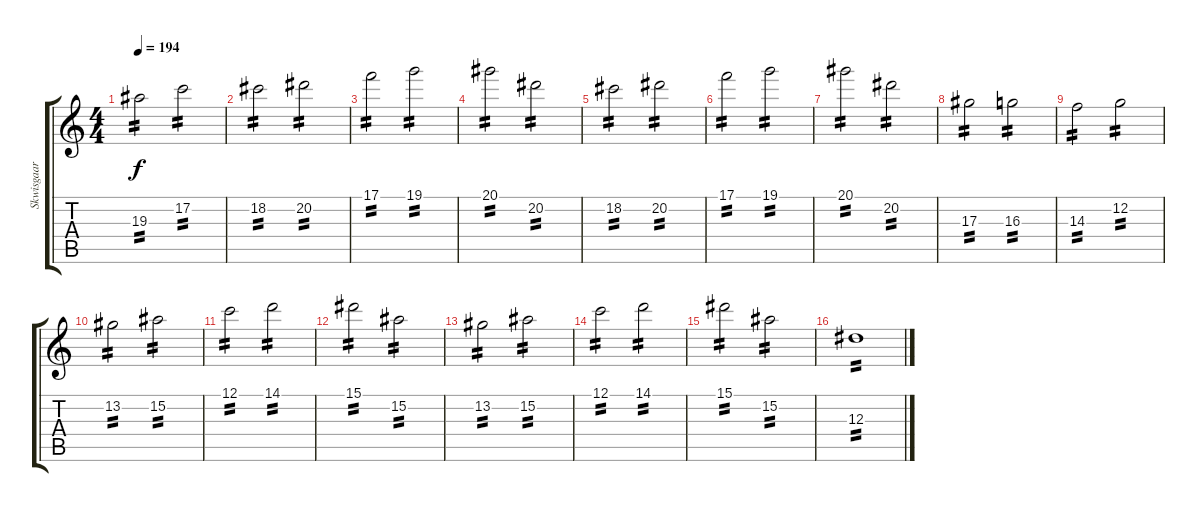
\track ("Skwisgaar Skwigelf (Solo Guitar 1)" "Skwisgaar ") {instrument distortionguitar}
\staff {score tabs}
\tuning (C4 G3 Eb3 Bb2 F2 C2) {hide}
\ts (4 4)
\tempo 194
\clef g2
\ks c
19.3.2{tp 2 dy f} 17.2.2{tp 2} |
18.2.2{tp 2} 20.2.2{tp 2} |
17.1.2{tp 2} 19.1.2{tp 2} |
20.1.2{tp 2} 20.2.2{tp 2} |
18.2.2{tp 2} 20.2.2{tp 2} |
17.1.2{tp 2} 19.1.2{tp 2} |
20.1.2{tp 2} 20.2.2{tp 2} |
17.3.2{tp 2} 16.3.2{tp 2} |
14.3.2{tp 2} 12.2.2{tp 2} |
13.2.2{tp 2} 15.2.2{tp 2} |
12.1.2{tp 2} 14.1.2{tp 2} |
15.1.2{tp 2} 15.2.2{tp 2} |
13.2.2{tp 2} 15.2.2{tp 2} |
12.1.2{tp 2} 14.1.2{tp 2} |
15.1.2{tp 2} 15.2.2{tp 2} |
12.3.1{tp 2}
